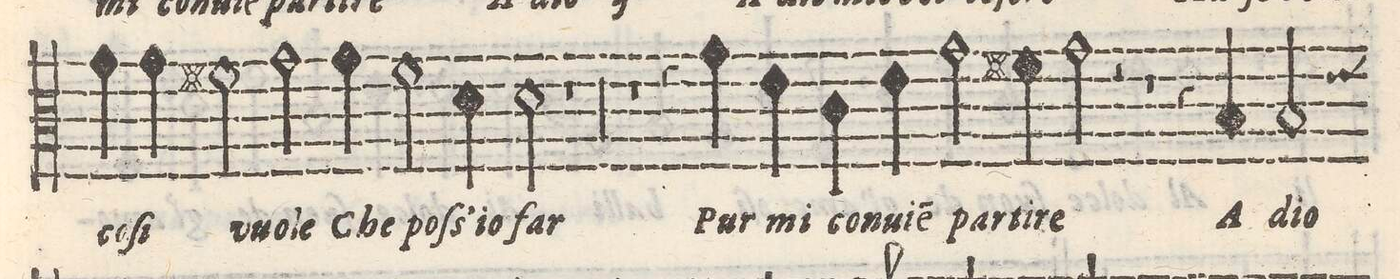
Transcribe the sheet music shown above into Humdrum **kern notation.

**kern	**text
*I"TENORE	*
*clefC3	*
*k[]	*
*met(c)	*
*M2/1	*
4g\	co-
4g\	-ſi
2f#X\	vuo-
2g\	-le
4g\	Che
2fny\	poſ-
=28-	=28-
4d\	-s`io
2d\	far
1r	.
=29-	=29-
00r	.
=30-	=30-
=31-	=31-
1r	.
4r	.
4g\	Pur
4e\	mi
4c\	con-
=32-	=32-
4e\	-vie(n)
2g\	par-
4f#X\	-ti-
2g\	-re
2r	.
=33-	=33-
1r	.
4r	.
4B/	A
2B/	dio
=34-	=34-
*-	*-
